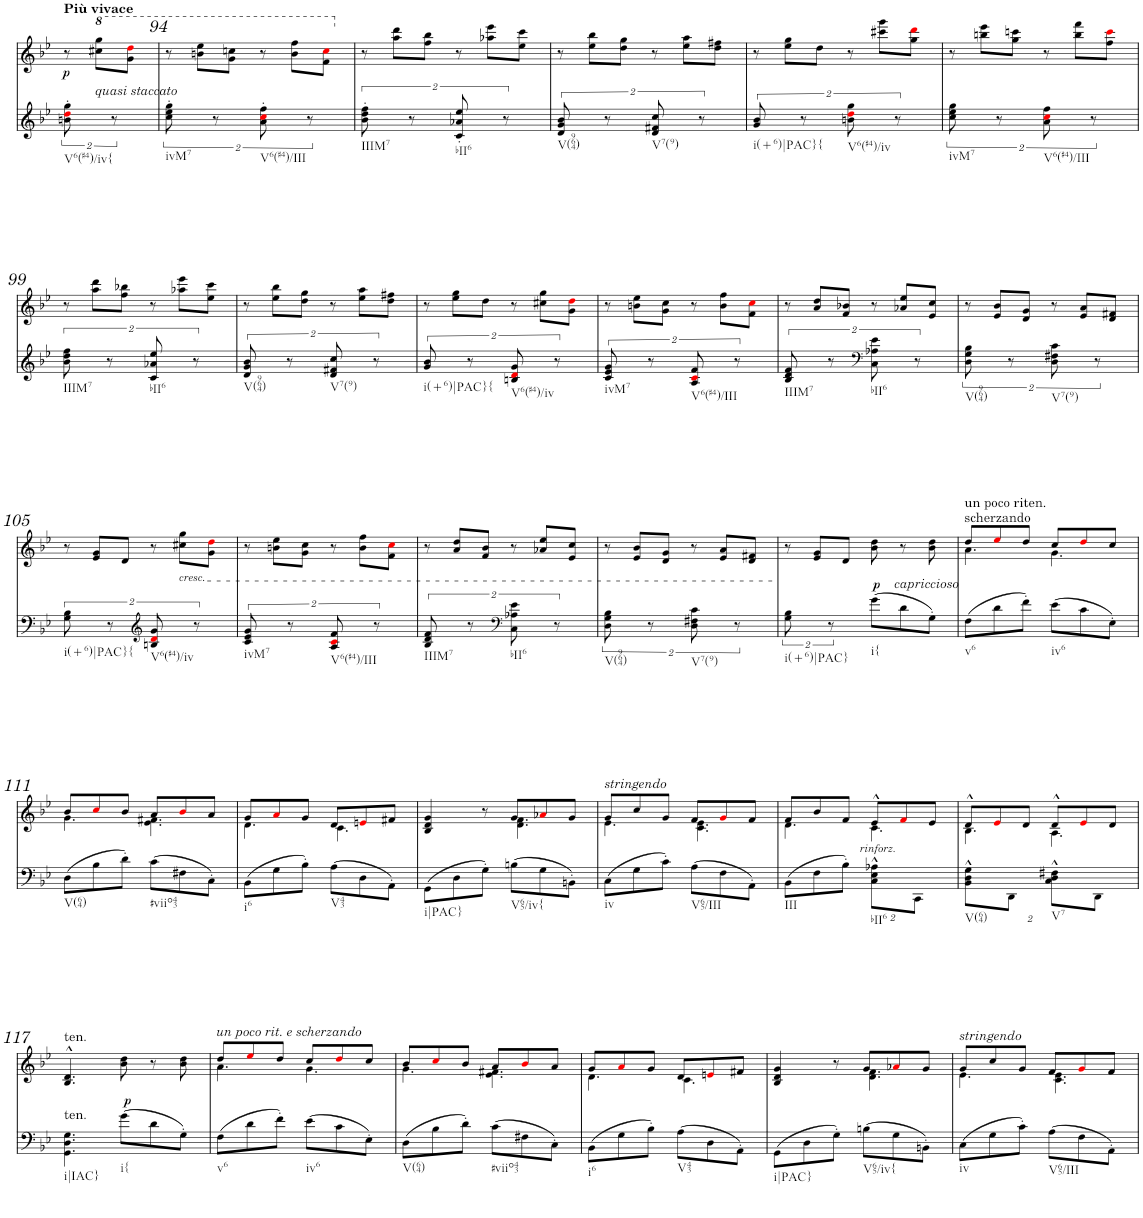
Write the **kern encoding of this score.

**kern	**kern	**dynam
*part1	*part1	*part1
*staff2	*staff1	*staff1/2
*I"Piano	*	*
*I'Pno.	*	*
!!LO:PB:g=z
*clefG2	*clefF4	*
*k[b-e-]	*k[b-e-]	*
*M6/8	*M6/8	*
=93X1	=93X1	=93X1
!	!LO:TX:a:B:t=Più vivace	!
!LO:TX:b:t=V6(#4)/iv{	!	!
!	!	!LO:DY:b
16%3bn\' 16%3ddi\' 16%3gg\'	8r	p
!	!LO:TX:b:i:t=quasi staccato	!
.	8ccc#X\ 8ggg\L	.
16%3r	.	.
.	8gg\ 8dddi\J	.
=94	=94	=94
!LO:TX:b:t=ivM7	!	!
16%3cc\' 16%3ee-\' 16%3gg\'	8r	.
.	8bbn\ 8eee-\L	.
16%3r	.	.
.	8gg\ 8cccn\J	.
!LO:TX:b:t=V6(#4)/III	!	!
16%3a\' 16%3cci\' 16%3ff\'	8r	.
.	8bb\ 8fff\L	.
16%3r	.	.
.	8ff\ 8ccci\J	.
=95	=95	=95
!LO:TX:b:t=IIIM7	!	!
16%3b-\' 16%3dd\' 16%3ff\'	8r	.
.	8aa\ 8ddd\L	.
16%3r	.	.
.	8ff\ 8bb-\J	.
!LO:TX:b:t=bII6	!	!
16%3c/' 16%3a-X/' 16%3ee-/'	8r	.
.	8aa-X\ 8eee-\L	.
16%3r	.	.
.	8ee-\ 8ccc\J	.
=96	=96	=96
!LO:TX:b:t=V(964)	!	!
16%3d/ 16%3g/ 16%3b-/	8r	.
.	8ee-\ 8bb-\L	.
16%3r	.	.
.	8dd\ 8gg\J	.
!LO:TX:b:t=V7(9)	!	!
16%3d/ 16%3f#X/ 16%3cc/	8r	.
.	8ee-\ 8aa\L	.
16%3r	.	.
.	8dd\ 8ff#X\J	.
=97	=97	=97
!LO:TX:b:t=i(+6)|PAC}{	!	!
16%3g/ 16%3b-/	8r	.
.	8ee-\ 8gg\L	.
16%3r	.	.
.	8dd\J	.
!LO:TX:b:t=V6(#4)/iv	!	!
16%3bn\ 16%3ddi\ 16%3gg\	8r	.
.	8ccc#X\ 8ggg\L	.
16%3r	.	.
.	8gg\ 8dddi\J	.
=98	=98	=98
!LO:TX:b:t=ivM7	!	!
16%3cc\ 16%3ee-\ 16%3gg\	8r	.
.	8bbn\ 8eee-\L	.
16%3r	.	.
.	8gg\ 8cccn\J	.
!LO:TX:b:t=V6(#4)/III	!	!
16%3a\ 16%3cci\ 16%3ff\	8r	.
.	8bb\ 8fff\L	.
16%3r	.	.
.	8ff\ 8ccci\J	.
!!LO:LB:g=z
=99	=99	=99
!LO:TX:b:t=IIIM7	!	!
16%3b-\ 16%3dd\ 16%3ff\	8r	.
.	8aa\ 8ddd\L	.
16%3r	.	.
.	8ff\ 8bb-X\J	.
!LO:TX:b:t=bII6	!	!
16%3c/ 16%3a-X/ 16%3ee-/	8r	.
.	8aa-X\ 8eee-\L	.
16%3r	.	.
.	8ee-\ 8ccc\J	.
=100	=100	=100
!LO:TX:b:t=V(964)	!	!
16%3d/ 16%3g/ 16%3b-/	8r	.
.	8ee-\ 8bb-\L	.
16%3r	.	.
.	8dd\ 8gg\J	.
!LO:TX:b:t=V7(9)	!	!
16%3d/ 16%3f#X/ 16%3cc/	8r	.
.	8ee-\ 8aa\L	.
16%3r	.	.
.	8dd\ 8ff#X\J	.
=101	=101	=101
!LO:TX:b:t=i(+6)|PAC}{	!	!
16%3g/ 16%3b-/	8r	.
.	8ee-\ 8gg\L	.
16%3r	.	.
.	8dd\J	.
!LO:TX:b:t=V6(#4)/iv	!	!
16%3Bn/ 16%3di/ 16%3g/	8r	.
.	8cc#X\ 8gg\L	.
16%3r	.	.
.	8g\ 8ddi\J	.
=102	=102	=102
!LO:TX:b:t=ivM7	!	!
16%3c/ 16%3e-/ 16%3g/	8r	.
.	8bn\ 8ee-\L	.
16%3r	.	.
.	8g\ 8cc\J	.
!LO:TX:b:t=V6(#4)/III	!	!
16%3A/ 16%3ci/ 16%3f/	8r	.
.	8b\ 8ff\L	.
16%3r	.	.
.	8f\ 8cci\J	.
=103	=103	=103
!LO:TX:b:t=IIIM7	!	!
16%3B-/ 16%3d/ 16%3f/	8r	.
.	8a/ 8dd/L	.
16%3r	.	.
.	8f/ 8b-X/J	.
*clefF4	*	*
!LO:TX:b:t=bII6	!	!
16%3C\ 16%3A-X\ 16%3e-\	8r	.
.	8a-X/ 8ee-/L	.
16%3r	.	.
.	8e-/ 8cc/J	.
=104	=104	=104
!LO:TX:b:t=V(964)	!	!
16%3D\ 16%3G\ 16%3B-\	8r	.
.	8e-/ 8b-/L	.
16%3r	.	.
.	8d/ 8g/J	.
!LO:TX:b:t=V7(9)	!	!
16%3D\ 16%3F#X\ 16%3c\	8r	.
.	8e-/ 8a/L	.
16%3r	.	.
.	8d/ 8f#X/J	.
!!LO:LB:g=z
=105	=105	=105
!LO:TX:b:t=i(+6)|PAC}{	!	!
16%3G\ 16%3B-\	8r	.
.	8e-/ 8g/L	.
16%3r	.	.
.	8d/J	.
*clefG2	*	*
!LO:TX:b:t=V6(#4)/iv	!	!
16%3Bn/ 16%3di/ 16%3g/	8r	.
!	!LO:TX:b:i:t=cresc.	!
.	8cc#X\ 8gg\L	.
16%3r	.	.
.	8g\ 8ddi\J	.
=106	=106	=106
!LO:TX:b:t=ivM7	!	!
16%3c/ 16%3e-/ 16%3g/	8r	.
.	8bn\ 8ee-\L	.
16%3r	.	.
.	8g\ 8cc\J	.
!LO:TX:b:t=V6(#4)/III	!	!
16%3A/ 16%3ci/ 16%3f/	8r	.
.	8b\ 8ff\L	.
16%3r	.	.
.	8f\ 8cci\J	.
=107	=107	=107
!LO:TX:b:t=IIIM7	!	!
16%3B-/ 16%3d/ 16%3f/	8r	.
.	8a/ 8dd/L	.
16%3r	.	.
.	8f/ 8b-/J	.
*clefF4	*	*
!LO:TX:b:t=bII6	!	!
16%3C\ 16%3A-X\ 16%3e-\	8r	.
.	8a-X/ 8ee-/L	.
16%3r	.	.
.	8e-/ 8cc/J	.
=108	=108	=108
!LO:TX:b:t=V(964)	!	!
16%3D\ 16%3G\ 16%3B-\	8r	.
.	8e-/ 8b-/L	.
16%3r	.	.
.	8d/ 8g/J	.
!LO:TX:b:t=V7(9)	!	!
16%3D\ 16%3F#X\ 16%3c\	8r	.
.	8e-/ 8a/L	.
16%3r	.	.
.	8d/ 8f#X/J	.
=109	=109	=109
!LO:TX:b:t=i(+6)|PAC}	!	!
16%3G\ 16%3B-\	8r	.
.	8e-/ 8g/L	.
16%3r	.	.
.	8d/J	.
!LO:TX:b:t=i{	!	!
!	!	!LO:DY:b
8g\L	8b-\ 8dd\	p
!LO:TX:a:i:t=capriccioso	!	!
8d\	8r	.
8G'\J	8b-\ 8dd\	.
=110	=110	=110
*	*^	*
!	!LO:TX:a:t=un poco riten.	!	!
!	!LO:TX:a:t=scherzando	!	!
!LO:TX:b:t=v6	!	!	!
8F\L	8dd/L	4.a\	.
8d\	8ee-i/	.	.
8f'\J	8dd/J	.	.
!LO:TX:b:t=iv6	!	!	!
8e-\L	8cc/L	4.g\	.
8c\	8ddi/	.	.
8E-'\J	8cc/J	.	.
!!LO:LB:g=z	!!
=111	=111	=111	=111
!LO:TX:b:t=V(64)	!	!	!
8D\L	8b-/L	4.g\	.
8B-\	8cci/	.	.
8d'\J	8b-/J	.	.
!LO:TX:b:t=#viio43	!	!	!
8c\L	8a/L	4.e-\ 4.f#X\	.
8F#X\	8b-i/	.	.
8C'\J	8a/J	.	.
=112	=112	=112	=112
!LO:TX:b:t=i6	!	!	!
8BB-\L	8g/L	4.d\	.
8G\	8ai/	.	.
8B-'\J	8g/J	.	.
!LO:TX:b:t=V43	!	!	!
8A\L	8d/L	4.c\	.
8D\	8eni/	.	.
8AA'\J	8f#X/J	.	.
=113	=113	=113	=113
!LO:TX:b:t=i|PAC}	!	!	!
8GG\L	4B-/ 4d/ 4g/	4.ryy	.
8D\	.	.	.
8G'\J	8r	.	.
!LO:TX:b:t=V65/iv{	!	!	!
8Bn\L	8g/L	4.d\ 4.f\	.
8G\	8a-Xi/	.	.
8BBn'\J	8g/J	.	.
=114	=114	=114	=114
!	!LO:TX:a:i:t=stringendo	!	!
!LO:TX:b:t=iv	!	!	!
8C\L	8g/L	4.e-\	.
8G\	8cc/	.	.
8c'\J	8g/J	.	.
!LO:TX:b:t=V65/III	!	!	!
8A\L	8f/L	4.c\ 4.e-\	.
8F\	8gi/	.	.
8AA'\J	8f/J	.	.
=115	=115	=115	=115
!LO:TX:b:t=III	!	!	!
8BB-\L	8f/L	4.d\	.
8F\	8b-/	.	.
8B-'\J	8f/J	.	.
*Xbrackettup	*	*	*
!LO:TX:b:t=bII6	!	!	!
!	!	!	!LO:DY:b
16%3C\^^ 16%3E-\^^ 16%3A-X\^^L	8e-^^/L	4.c\	other-dynamics
.	8fi/	.	.
16%3CC\J	.	.	.
.	8e-/J	.	.
=116	=116	=116	=116
!LO:TX:b:t=V(64)	!	!	!
16%3BB-\^^ 16%3D\^^ 16%3G\^^L	8d^^/L	4.B-\	.
.	8e-i/	.	.
16%3DD\J	.	.	.
.	8d/J	.	.
!LO:TX:b:t=V7	!	!	!
16%3C\^^ 16%3D\^^ 16%3F#X\^^L	8d^^/L	4.A\	.
.	8e-i/	.	.
16%3DD\J	.	.	.
.	8d/J	.	.
*	*v	*v	*
!!LO:LB:g=z
=117	=117	=117
!	!LO:TX:a:t=ten.	!
!LO:TX:a:t=ten.	!	!
!LO:TX:b:t=i|IAC}	!	!
4.GG\ 4.D\ 4.G\	4.B-/^^ 4.d/^^	.
!LO:TX:b:t=i{	!	!
!	!	!LO:DY:b
8g\L	8b-\ 8dd\	p
8d\	8r	.
8G'\J	8b-\ 8dd\	.
=118	=118	=118
*	*^	*
!	!LO:TX:a:i:t=un poco rit. e scherzando	!	!
!LO:TX:b:t=v6	!	!	!
8F\L	8dd/L	4.a\	.
8d\	8ee-i/	.	.
8f'\J	8dd/J	.	.
!LO:TX:b:t=iv6	!	!	!
8e-\L	8cc/L	4.g\	.
8c\	8ddi/	.	.
8E-'\J	8cc/J	.	.
=119	=119	=119	=119
!LO:TX:b:t=V(64)	!	!	!
8D\L	8b-/L	4.g\	.
8B-\	8cci/	.	.
8d'\J	8b-/J	.	.
!LO:TX:b:t=#viio43	!	!	!
8c\L	8a/L	4.e-\ 4.f#X\	.
8F#X\	8b-i/	.	.
8C'\J	8a/J	.	.
=120	=120	=120	=120
!LO:TX:b:t=i6	!	!	!
8BB-\L	8g/L	4.d\	.
8G\	8ai/	.	.
8B-'\J	8g/J	.	.
!LO:TX:b:t=V43	!	!	!
8A\L	8d/L	4.c\	.
8D\	8eni/	.	.
8AA'\J	8f#X/J	.	.
=121	=121	=121	=121
!LO:TX:b:t=i|PAC}	!	!	!
8GG\L	4B-/ 4d/ 4g/	4.ryy	.
8D\	.	.	.
8G'\J	8r	.	.
!LO:TX:b:t=V65/iv{	!	!	!
8Bn\L	8g/L	4.d\ 4.f\	.
8G\	8a-Xi/	.	.
8BBn'\J	8g/J	.	.
=122	=122	=122	=122
!	!LO:TX:a:i:t=stringendo	!	!
!LO:TX:b:t=iv	!	!	!
8C\L	8g/L	4.e-\	.
8G\	8cc/	.	.
8c'\J	8g/J	.	.
!LO:TX:b:t=V65/III	!	!	!
8A\L	8f/L	4.c\ 4.e-\	.
8F\	8gi/	.	.
8AA'\J	8f/J	.	.
*	*v	*v	*
=	=	=
*-	*-	*-
